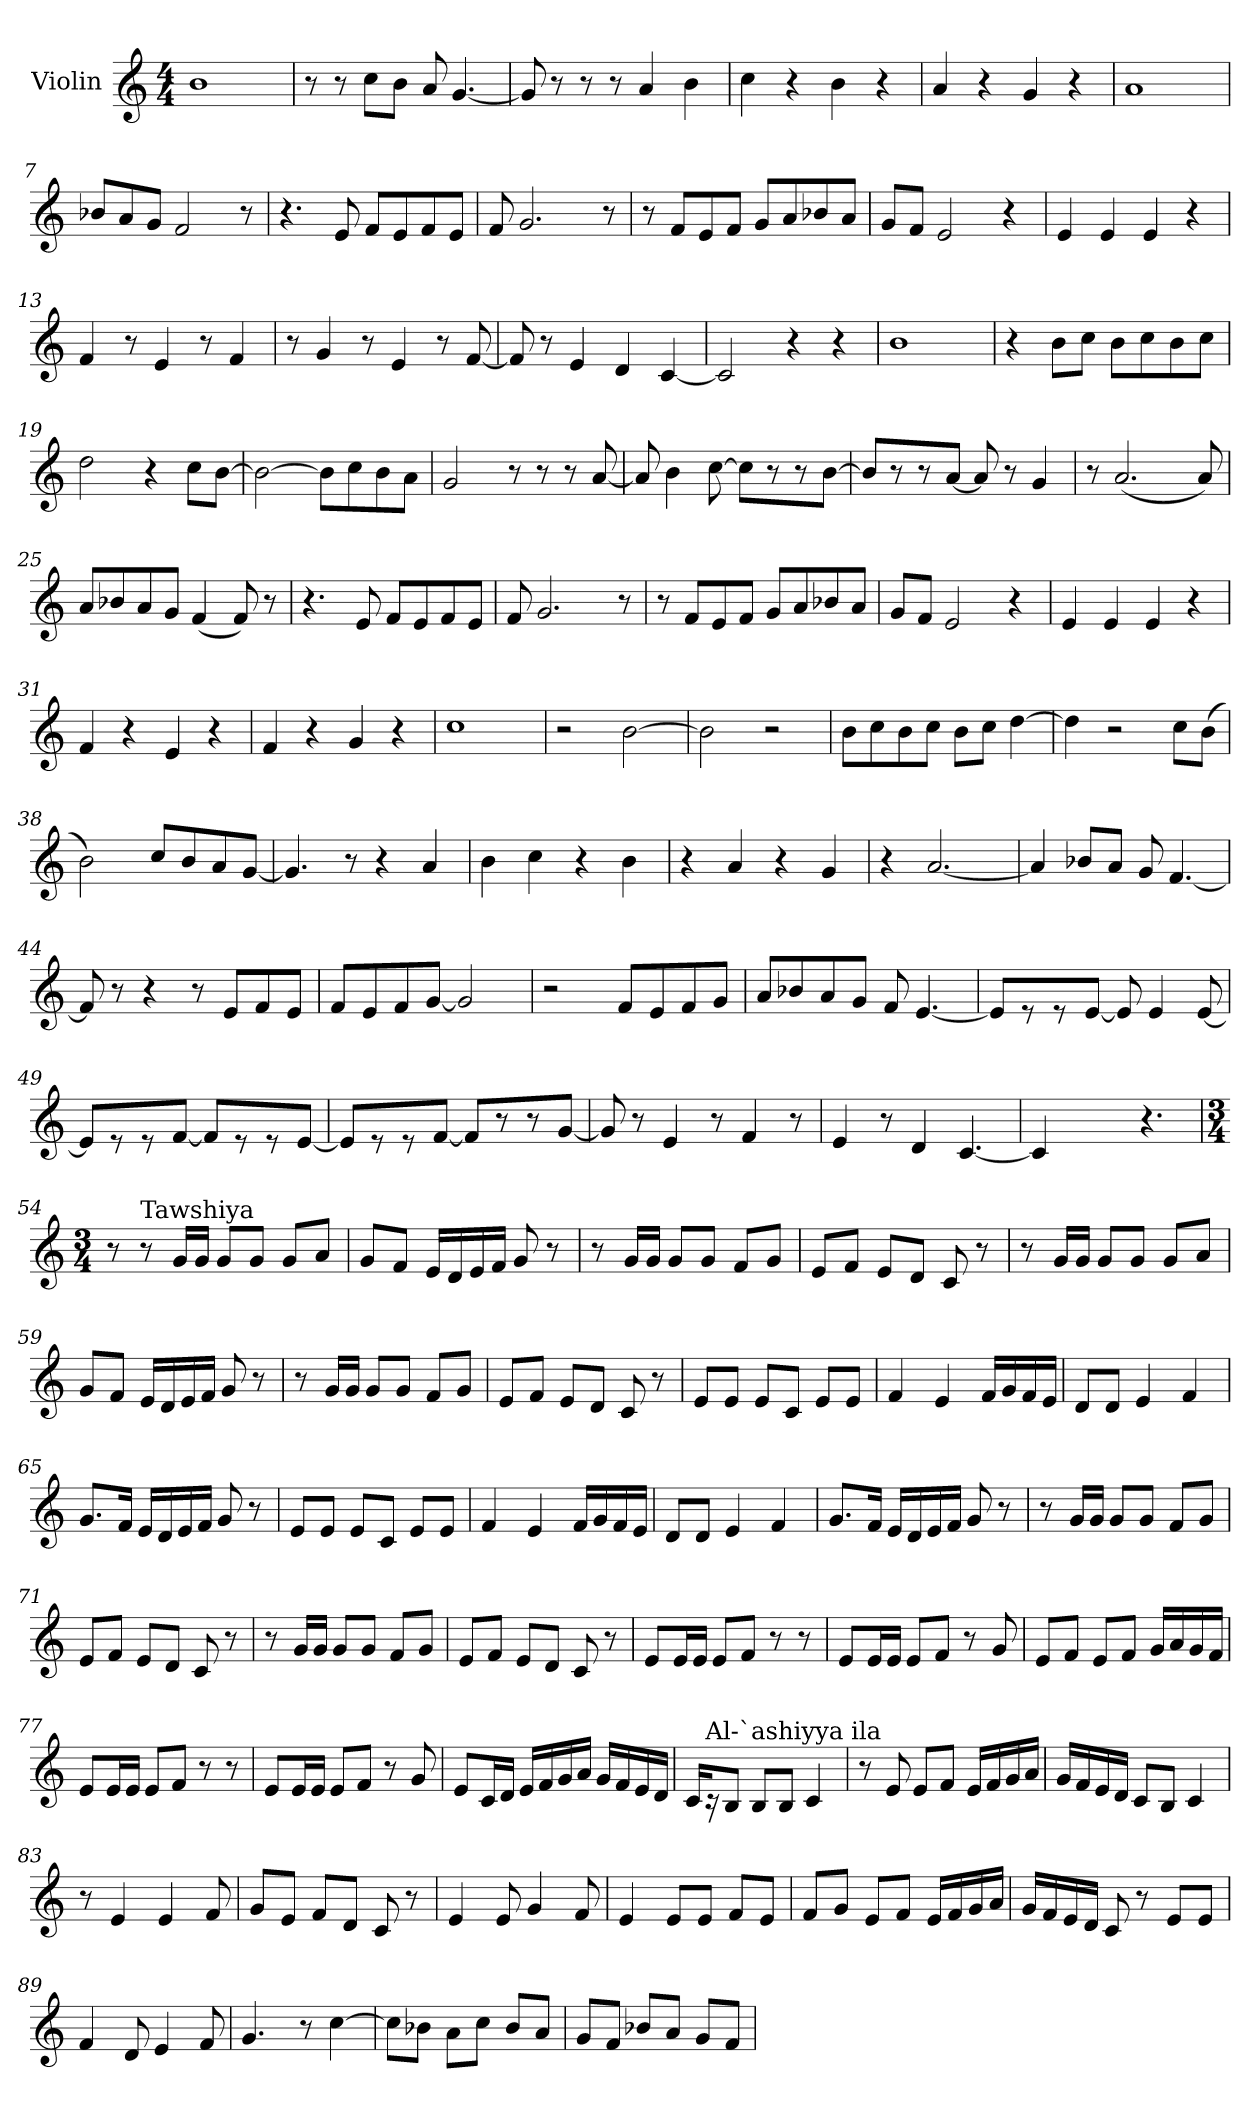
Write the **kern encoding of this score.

**kern
*part1
*staff1
*I"Violin
*clefG2
*k[]
*C:
*M4/4
*MM120
=1
1b
=2
8r
8r
8cc\L
8b\J
8a/
[4.g/
=3
8g/]
8r
8r
8r
4a/
4b\
=4
4cc\
4r
4b\
4r
=5
4a/
4r
4g/
4r
!!LO:LB:g=z
=6
1a
=7
8b-X/L
8a/
8g/J
2f/
8r
=8
4.r
8e/
8f/L
8e/
8f/
8e/J
=9
8f/
2.g/
8r
=10
8r
8f/L
8e/
8f/J
8g/L
8a/
8b-X/
8a/J
=11
8g/L
8f/J
2e/
4r
!!LO:LB:g=z
=12
4e/
4e/
4e/
4r
=13
4f/
8r
4e/
8r
4f/
=14
8r
4g/
8r
4e/
8r
[8f/
=15
8f/]
8r
4e/
4d/
[4c/
=16
2c/]
4r
4r
=17
1b
!!LO:LB:g=z
=18
4r
8b\L
8cc\J
8b\L
8cc\
8b\
8cc\J
=19
2dd\
4r
8cc\L
[8b\J
=20
2b\_
8b\L]
8cc\
8b\
8a\J
=21
2g/
8r
8r
8r
[8a/
=22
8a/]
4b\
[8cc\
8cc\L]
8r
8r
[8b\J
!!LO:LB:g=z
=23
8b/L]
8r
8r
[8a/J
8a/]
8r
4g/
=24
8r
(2.a/
8a/)
=25
8a/L
8b-X/
8a/
8g/J
(4f/
8f/)
8r
=26
4.r
8e/
8f/L
8e/
8f/
8e/J
=27
8f/
2.g/
8r
!!LO:LB:g=z
=28
8r
8f/L
8e/
8f/J
8g/L
8a/
8b-X/
8a/J
=29
8g/L
8f/J
2e/
4r
=30
4e/
4e/
4e/
4r
=31
4f/
4r
4e/
4r
=32
4f/
4r
4g/
4r
=33
1cc
!!LO:LB:g=z
=34
2r
[2b\
=35
2b\]
2r
=36
8b\L
8cc\
8b\
8cc\J
8b\L
8cc\J
[4dd\
=37
4dd\]
2r
8cc\L
(8b\J
=38
2b\)
8cc/L
8b/
8a/
[8g/J
=39
4.g/]
8r
4r
4a/
!!LO:LB:g=z
=40
4b\
4cc\
4r
4b\
=41
4r
4a/
4r
4g/
=42
4r
[2.a/
=43
4a/]
8b-X/L
8a/J
8g/
[4.f/
=44
8f/]
8r
4r
8r
8e/L
8f/
8e/J
!!LO:PB:g=z
=45
8f/L
8e/
8f/
[8g/J
2g/]
=46
2r
8f/L
8e/
8f/
8g/J
=47
8a/L
8b-X/
8a/
8g/J
8f/
[4.e/
=48
8e/L]
8r
8r
[8e/J
8e/]
4e/
[8e/
=49
8e/L]
8r
8r
[8f/J
8f/L]
8r
8r
[8e/J
!!LO:LB:g=z
=50
8e/L]
8r
8r
[8f/J
8f/L]
8r
8r
[8g/J
=51
8g/]
8r
4e/
8r
4f/
8r
=52
4e/
8r
4d/
[4.c/
=53
4c/]
4.ryy
4.r
=54
*M3/4
*MM65
8r
!LO:TX:a:t=Tawshiya
8r
16g/LL
16g/JJ
8g/L
8g/J
8g/L
8a/J
!!LO:LB:g=z
=55
8g/L
8f/J
16e/LL
16d/
16e/
16f/JJ
8g/
8r
=56
8r
16g/LL
16g/JJ
8g/L
8g/J
8f/L
8g/J
=57
8e/L
8f/J
8e/L
8d/J
8c/
8r
=58
8r
16g/LL
16g/JJ
8g/L
8g/J
8g/L
8a/J
=59
8g/L
8f/J
16e/LL
16d/
16e/
16f/JJ
8g/
8r
!!LO:LB:g=z
=60
8r
16g/LL
16g/JJ
8g/L
8g/J
8f/L
8g/J
=61
8e/L
8f/J
8e/L
8d/J
8c/
8r
=62
8e/L
8e/J
8e/L
8c/J
8e/L
8e/J
=63
4f/
4e/
16f/LL
16g/
16f/
16e/JJ
=64
8d/L
8d/J
4e/
4f/
=65
8.g/L
16f/Jk
16e/LL
16d/
16e/
16f/JJ
8g/
8r
!!LO:LB:g=z
=66
8e/L
8e/J
8e/L
8c/J
8e/L
8e/J
=67
4f/
4e/
16f/LL
16g/
16f/
16e/JJ
=68
8d/L
8d/J
4e/
4f/
=69
8.g/L
16f/Jk
16e/LL
16d/
16e/
16f/JJ
8g/
8r
=70
8r
16g/LL
16g/JJ
8g/L
8g/J
8f/L
8g/J
=71
8e/L
8f/J
8e/L
8d/J
8c/
8r
!!LO:LB:g=z
=72
8r
16g/LL
16g/JJ
8g/L
8g/J
8f/L
8g/J
=73
8e/L
8f/J
8e/L
8d/J
8c/
8r
=74
8e/L
16e/L
16e/JJ
8e/L
8f/J
8r
8r
=75
8e/L
16e/L
16e/JJ
8e/L
8f/J
8r
8g/
=76
8e/L
8f/J
8e/L
8f/J
16g/LL
16a/
16g/
16f/JJ
!!LO:LB:g=z
=77
8e/L
16e/L
16e/JJ
8e/L
8f/J
8r
8r
=78
8e/L
16e/L
16e/JJ
8e/L
8f/J
8r
8g/
=79
8e/L
16c/L
16d/JJ
16e/LL
16f/
16g/
16a/JJ
16g/LL
16f/
16e/
16d/JJ
=80
16c/KL
!LO:TX:a:t=Al-`ashiyya ila
16r
8B/J
8B/L
8B/J
4c/
=81
8r
8e/
8e/L
8f/J
16e/LL
16f/
16g/
16a/JJ
!!LO:LB:g=z
=82
16g/LL
16f/
16e/
16d/JJ
8c/L
8B/J
4c/
=83
8r
4e/
4e/
8f/
=84
8g/L
8e/J
8f/L
8d/J
8c/
8r
=85
4e/
8e/
4g/
8f/
=86
4e/
8e/L
8e/J
8f/L
8e/J
=87
8f/L
8g/J
8e/L
8f/J
16e/LL
16f/
16g/
16a/JJ
!!LO:PB:g=z
=88
16g/LL
16f/
16e/
16d/JJ
8c/
8r
8e/L
8e/J
=89
4f/
8d/
4e/
8f/
=90
4.g/
8r
[4cc\
=91
8cc\L]
8b-X\J
8a\L
8cc\J
8b-/L
8a/J
=92
8g/L
8f/J
8b-X/L
8a/J
8g/L
8f/J
=
*-
